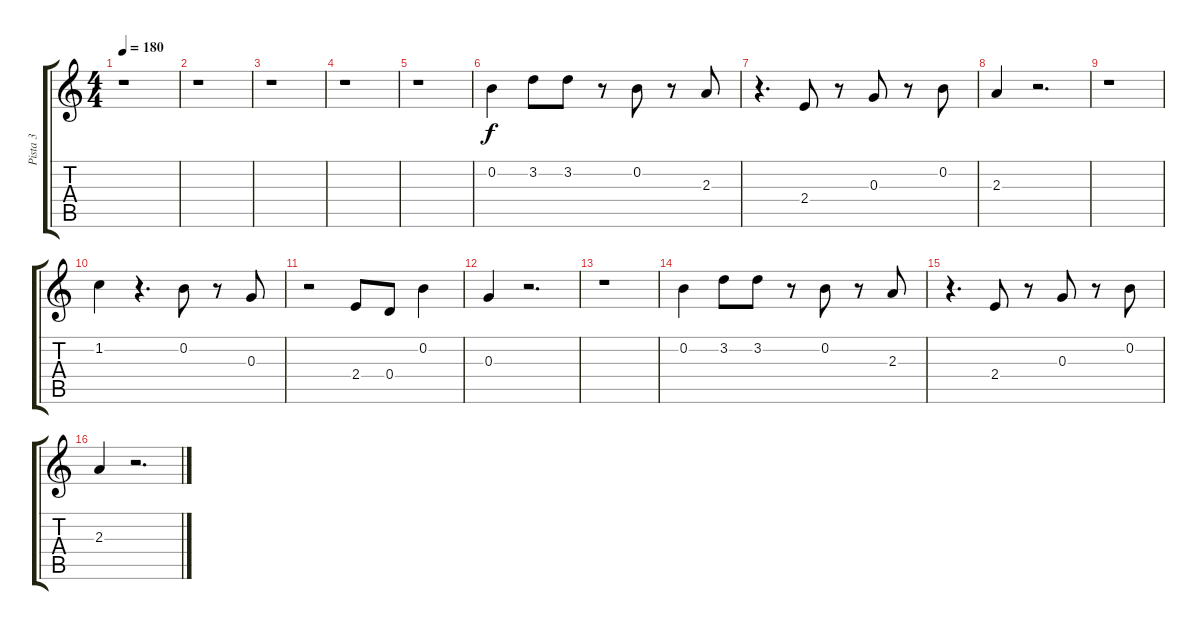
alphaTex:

\track ("Pista 3" "Pista 3") {instrument electricguitarjazz}
\staff {score tabs}
\tuning (E4 B3 G3 D3 A2 E2) {hide}
\ts (4 4)
\tempo 180
\clef g2
\ks c
r.1{dy f} |
r.1 |
r.1 |
r.1 |
r.1 |
0.2.4 3.2.8 3.2.8 r.8 0.2.8 r.8 2.3.8 |
r.4{d} 2.4.8 r.8 0.3.8 r.8 0.2.8 |
2.3.4 r.2{d} |
r.1 |
1.2.4 r.4{d} 0.2.8 r.8 0.3.8 |
r.2 2.4.8 0.4.8 0.2.4 |
0.3.4 r.2{d} |
r.1 |
0.2.4 3.2.8 3.2.8 r.8 0.2.8 r.8 2.3.8 |
r.4{d} 2.4.8 r.8 0.3.8 r.8 0.2.8 |
2.3.4 r.2{d}
